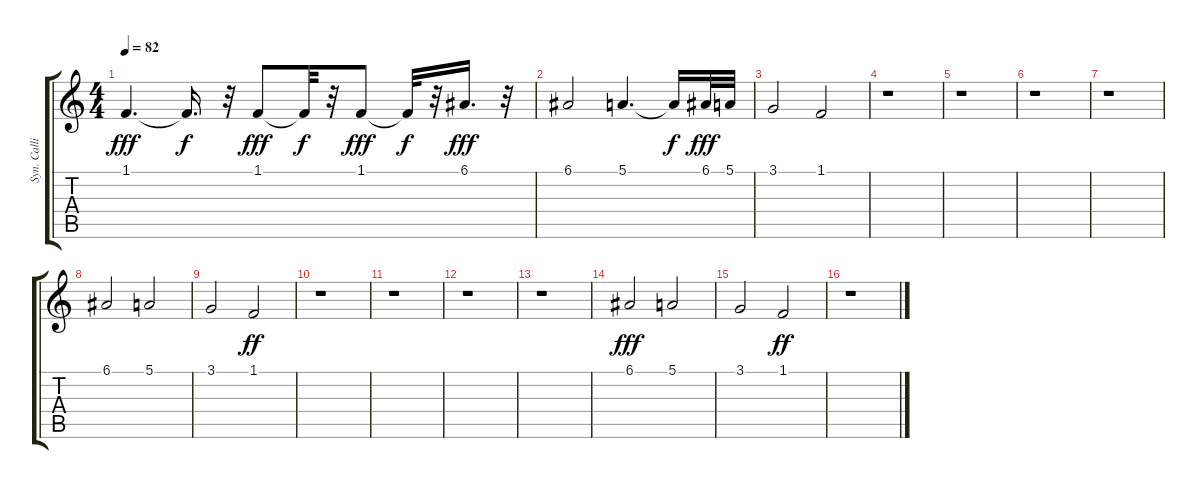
\track ("Syn. Calliope" "Syn. Calli") {instrument lead3calliope}
\staff {score tabs}
\tuning (E4 B3 G3 D3 A2 E2) {hide}
\ts (4 4)
\tempo 82
\clef g2
\ks c
1.1.4{d dy fff} 1.1{t}.16{d dy f} r.32 1.1.8{dy fff} 1.1{t}.32{dy f} r.32 1.1.8{dy fff} 1.1{t}.32{dy f} r.32 6.1.16{d dy fff} r.32 |
6.1.2 5.1.4{d} 5.1{t}.16{dy f} 6.1.32{dy fff} 5.1.32 |
3.1.2 1.1.2 |
r.1 |
r.1 |
r.1 |
r.1 |
6.1.2 5.1.2 |
3.1.2 1.1.2{dy ff} |
r.1 |
r.1 |
r.1 |
r.1 |
6.1.2{dy fff} 5.1.2 |
3.1.2 1.1.2{dy ff} |
r.1
